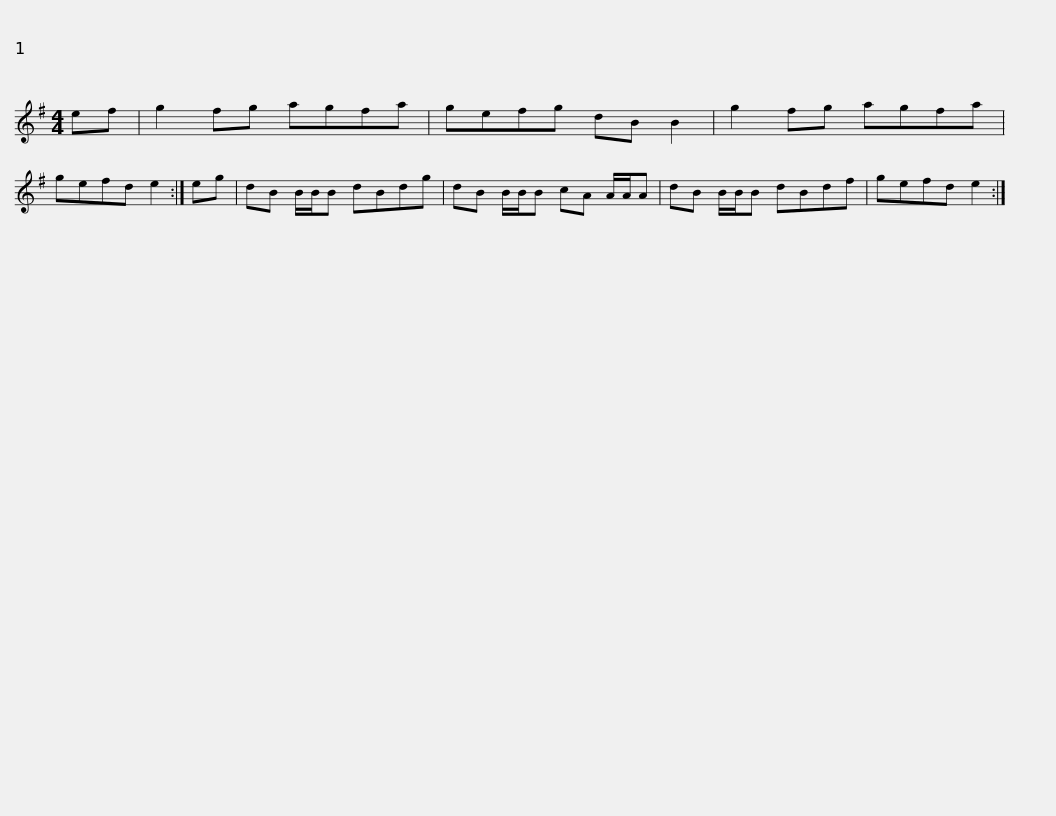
X:1
L:1/8
M:4/4
I:linebreak $
K:Emin
V:1 treble
V:1
 ef | g2 fg agfa | gefg dB B2 | g2 fg agfa | gefd e2 :| %5
 eg | dB B/B/B dBdg |$ dB B/B/B cA A/A/A | dB B/B/B dBdf | gefd e2 :| %10
